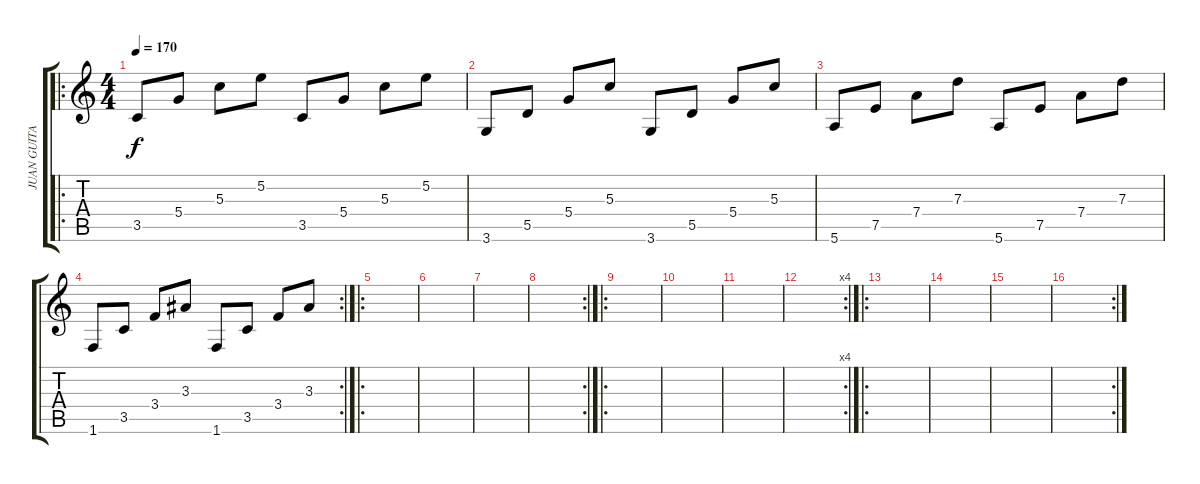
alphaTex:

\track ("JUAN GUITARRA" "JUAN GUITA") {instrument electricguitarclean}
\staff {score tabs}
\tuning (E4 B3 G3 D3 A2 E2) {hide}
\ro
\ts (4 4)
\tempo 170
\clef g2
\ks c
3.5.8{dy f instrument electricguitarclean} 5.4.8 5.3.8 5.2.8 3.5.8 5.4.8 5.3.8 5.2.8 |
3.6.8 5.5.8 5.4.8 5.3.8 3.6.8 5.5.8 5.4.8 5.3.8 |
5.6.8 7.5.8 7.4.8 7.3.8 5.6.8 7.5.8 7.4.8 7.3.8 |
\rc 2
1.6.8 3.5.8 3.4.8 3.3.8 1.6.8 3.5.8 3.4.8 3.3.8 |
\ro
|
|
|
\rc 2
|
\ro
|
|
|
\rc 4
|
\ro
|
|
|
\rc 2
